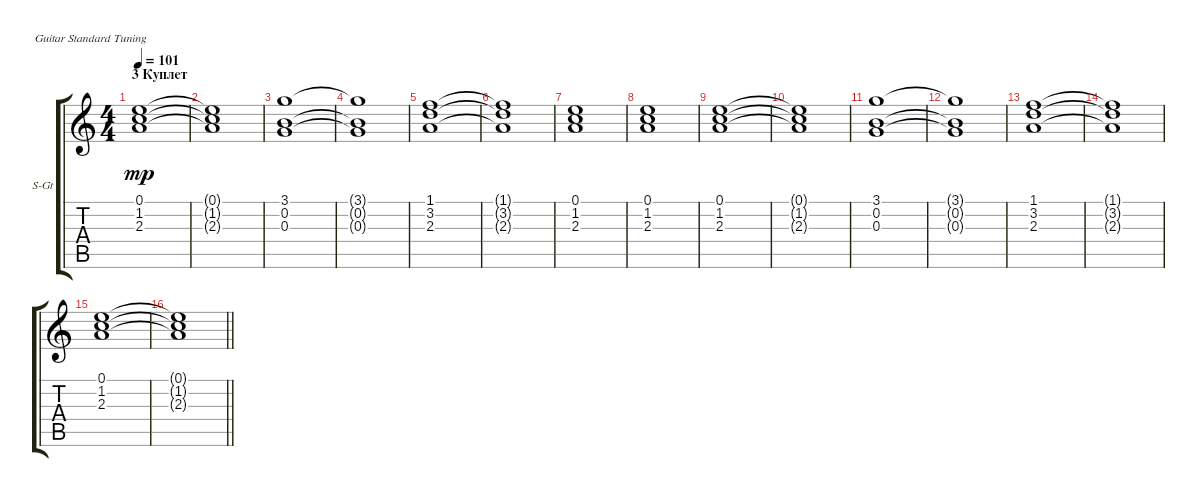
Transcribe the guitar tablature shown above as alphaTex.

\bracketExtendMode groupsimilarinstruments
\firstSystemTrackNameOrientation horizontal
\otherSystemsTrackNameOrientation horizontal
\track ("Синтезатор" "S-Gt") {instrument synthstrings1}
\staff {score tabs}
\tuning (E4 B3 G3 D3 A2 E2)
\displaytranspose 12
\ts (4 4)
\section ("" "3 Куплет")
\tempo 101
\clef g2
\ks c
(0.1 1.2 2.3).1{dy mp} |
(0.1{t} 1.2{t} 2.3{t}).1 |
(3.1 0.2 0.3).1 |
(3.1{t} 0.2{t} 0.3{t}).1 |
(1.1 3.2 2.3).1 |
(1.1{t} 3.2{t} 2.3{t}).1 |
(0.1 1.2 2.3).1 |
(0.1 1.2 2.3).1 |
(0.1 1.2 2.3).1 |
(0.1{t} 1.2{t} 2.3{t}).1 |
(3.1 0.2 0.3).1 |
(3.1{t} 0.2{t} 0.3{t}).1 |
(1.1 3.2 2.3).1 |
(1.1{t} 3.2{t} 2.3{t}).1 |
(0.1 1.2 2.3).1 |
\barLineRight lightlight
(0.1{t} 1.2{t} 2.3{t}).1
